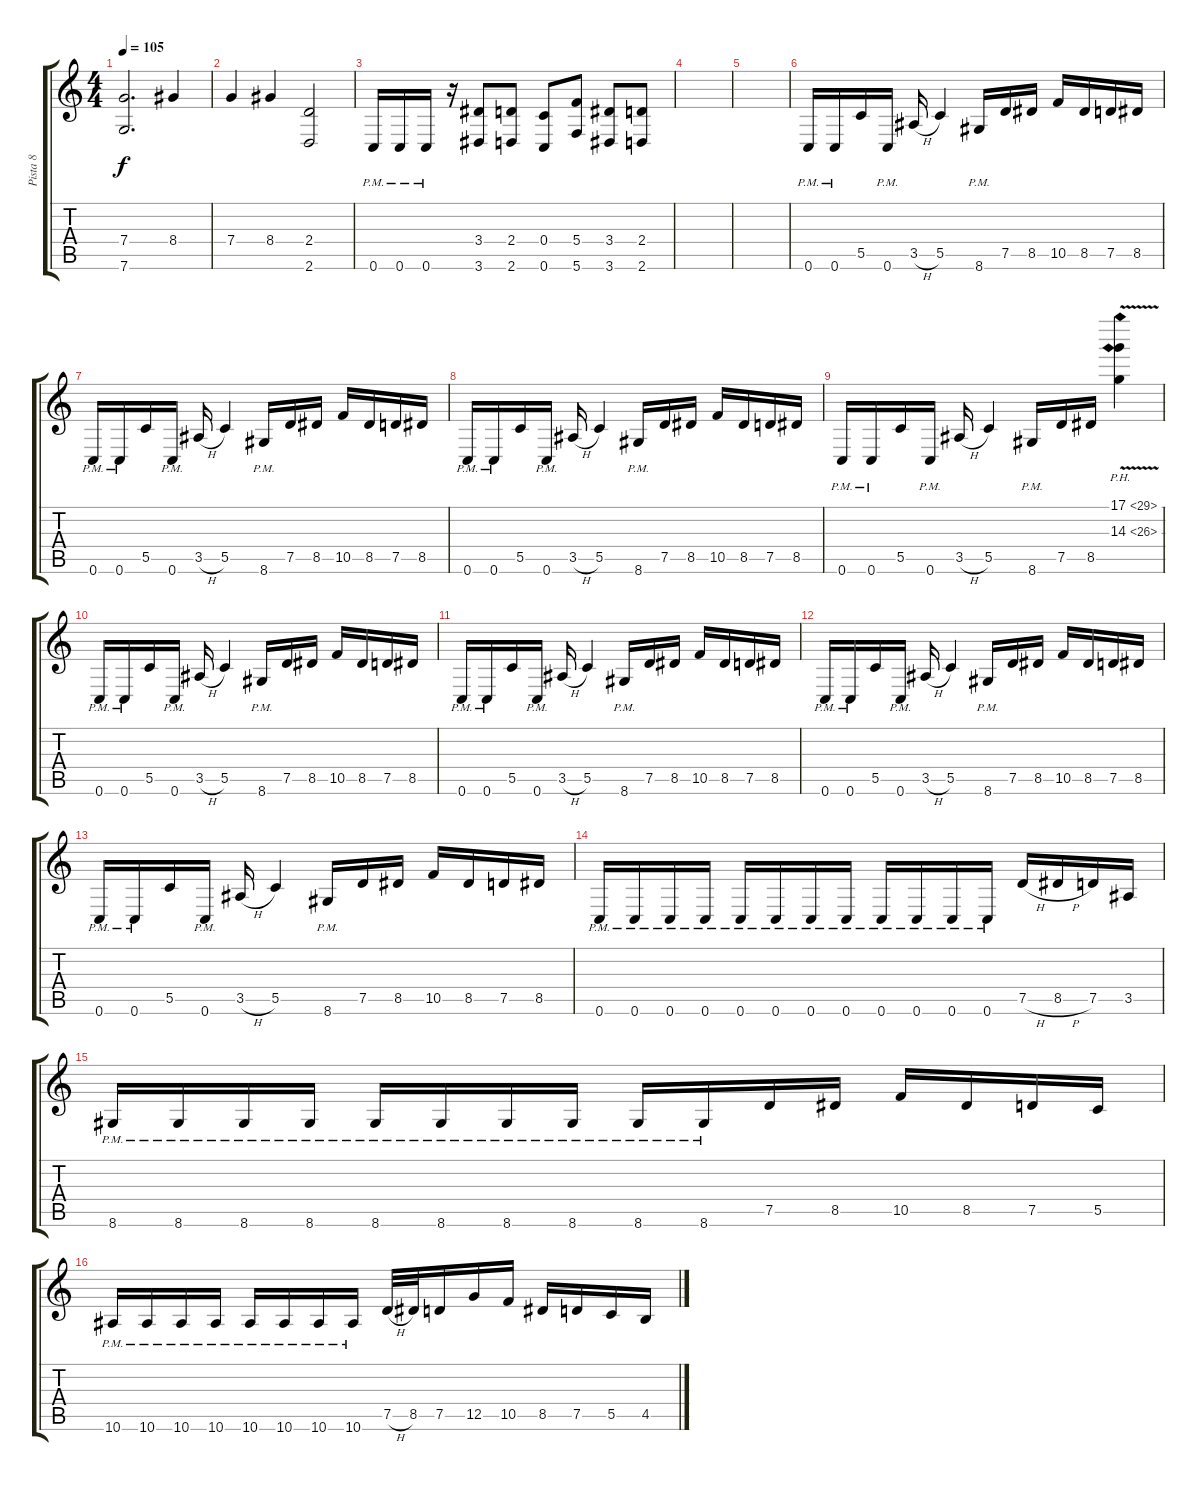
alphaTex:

\track ("Pista 8" "Pista 8") {instrument overdrivenguitar}
\staff {score tabs}
\tuning (D4 A3 F3 C3 G2 C2) {hide}
\ts (4 4)
\tempo 105
\clef g2
\ks c
(7.4 7.6).2{d dy f} 8.4.4 |
7.4.4 8.4.4 (2.4 2.6).2 |
0.6{pm}.16 0.6{pm}.16 0.6{pm}.16 r.16 (3.4 3.6).8 (2.4 2.6).8 (0.4 0.6).8 (5.4 5.6).8 (3.4 3.6).8 (2.4 2.6).8 |
|
|
0.6{pm}.16 0.6{pm}.16 5.5.16 0.6{pm}.16 3.5{h}.16 5.5.4 8.6{pm}.16 7.5.16 8.5.16 10.5.16 8.5.16 7.5.16 8.5.16 |
0.6{pm}.16 0.6{pm}.16 5.5.16 0.6{pm}.16 3.5{h}.16 5.5.4 8.6{pm}.16 7.5.16 8.5.16 10.5.16 8.5.16 7.5.16 8.5.16 |
0.6{pm}.16 0.6{pm}.16 5.5.16 0.6{pm}.16 3.5{h}.16 5.5.4 8.6{pm}.16 7.5.16 8.5.16 10.5.16 8.5.16 7.5.16 8.5.16 |
0.6{pm}.16 0.6{pm}.16 5.5.16 0.6{pm}.16 3.5{h}.16 5.5.4 8.6{pm}.16 7.5.16 8.5.16 (17.1{ph 12 v} 14.3{ph 12 v}).4 |
0.6{pm}.16 0.6{pm}.16 5.5.16 0.6{pm}.16 3.5{h}.16 5.5.4 8.6{pm}.16 7.5.16 8.5.16 10.5.16 8.5.16 7.5.16 8.5.16 |
0.6{pm}.16 0.6{pm}.16 5.5.16 0.6{pm}.16 3.5{h}.16 5.5.4 8.6{pm}.16 7.5.16 8.5.16 10.5.16 8.5.16 7.5.16 8.5.16 |
0.6{pm}.16 0.6{pm}.16 5.5.16 0.6{pm}.16 3.5{h}.16 5.5.4 8.6{pm}.16 7.5.16 8.5.16 10.5.16 8.5.16 7.5.16 8.5.16 |
0.6{pm}.16 0.6{pm}.16 5.5.16 0.6{pm}.16 3.5{h}.16 5.5.4 8.6{pm}.16 7.5.16 8.5.16 10.5.16 8.5.16 7.5.16 8.5.16 |
0.6{pm}.16 0.6{pm}.16 0.6{pm}.16 0.6{pm}.16 0.6{pm}.16 0.6{pm}.16 0.6{pm}.16 0.6{pm}.16 0.6{pm}.16 0.6{pm}.16 0.6{pm}.16 0.6{pm}.16 7.5{h}.16 8.5{h}.16 7.5.16 3.5.16 |
8.6{pm}.16 8.6{pm}.16 8.6{pm}.16 8.6{pm}.16 8.6{pm}.16 8.6{pm}.16 8.6{pm}.16 8.6{pm}.16 8.6{pm}.16 8.6{pm}.16 7.5.16 8.5.16 10.5.16 8.5.16 7.5.16 5.5.16 |
10.6{pm}.16 10.6{pm}.16 10.6{pm}.16 10.6{pm}.16 10.6{pm}.16 10.6{pm}.16 10.6{pm}.16 10.6{pm}.16 7.5{h}.32 8.5.32 7.5.16 12.5.16 10.5.16 8.5.16 7.5.16 5.5.16 4.5.16
